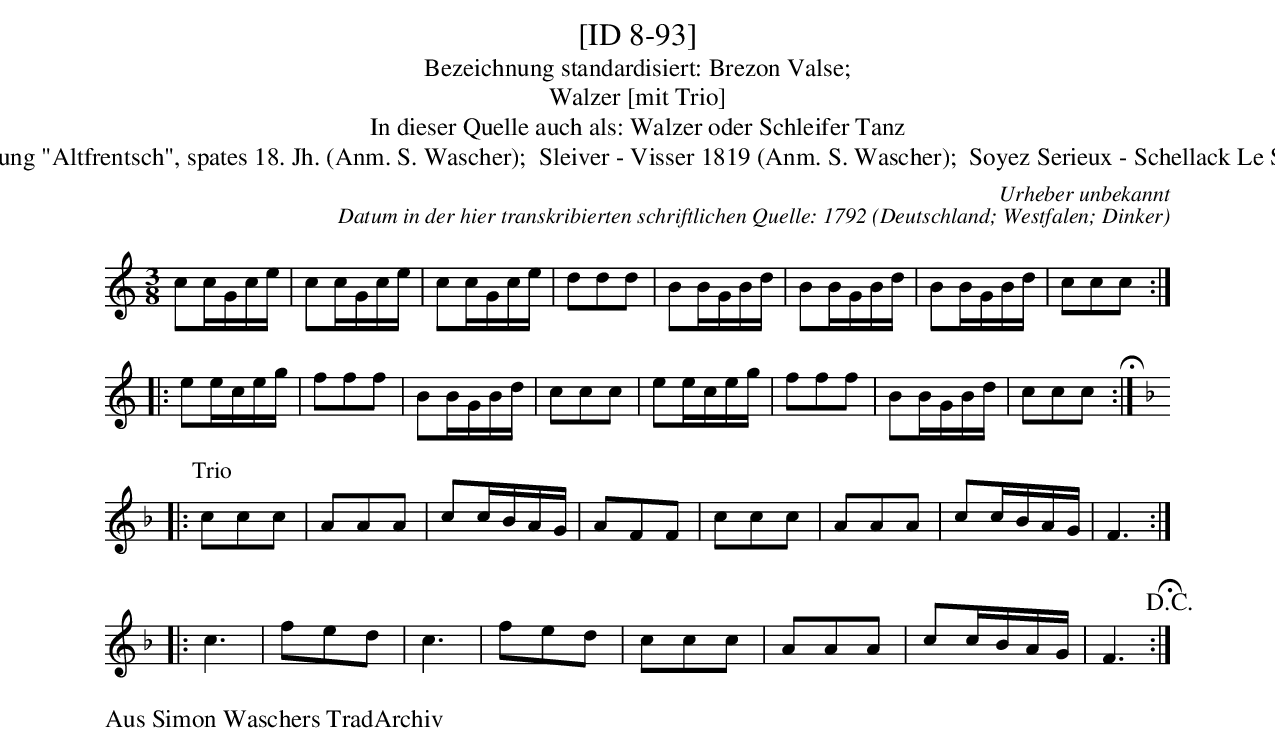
X:1
T:[ID 8-93]
T:Bezeichnung standardisiert: Brezon Valse;
T:Walzer [mit Trio]
T:In dieser Quelle auch als: Walzer oder Schleifer Tanz
T:In anderer Quelle: No: 59 (des "3.teiles") - H. N. Philipp um 1800 (Anm. S. Wascher);  Walzer - Notensammlung "Altfrentsch", spates 18. Jh. (Anm. S. Wascher);  Sleiver - Visser 1819 (Anm. S. Wascher);  Soyez Serieux - Schellack Le Soleil 53, 1929 (Anm. S. Wascher);  Brezon valse - The Massif Central Tune Book No. 2. (Anm. S. Wascher);
C:Urheber unbekannt
C:Datum in der hier transkribierten schriftlichen Quelle: 1792
O:Deutschland; Westfalen; Dinker
M:3/8
L:1/16
K:C
c2cGce | c2cGce | c2cGce | d2d2d2 | B2BGBd | B2BGBd | B2BGBd | c2c2c2 ::
e2eceg | f2f2f2 | B2BGBd | c2c2c2 | e2eceg | f2f2f2 | B2BGBd | c2c2c2H::
P:Trio
K:F
c2c2c2 | A2A2A2 | c2cBAG | A2F2F2 | c2c2c2 | A2A2A2 | c2cBAG | F6 ::
c6 | f2e2d2 | c6 | f2e2d2 | c2c2c2 | A2A2A2 | c2cBAG | F6!D.C.!H :|
